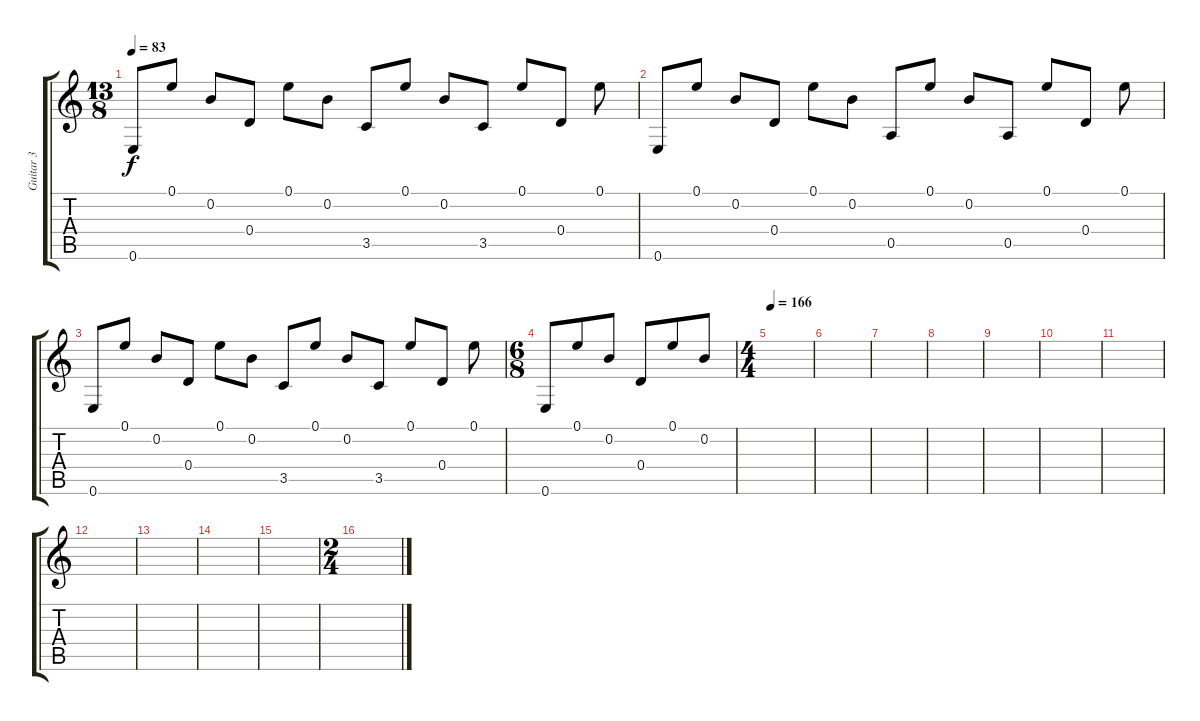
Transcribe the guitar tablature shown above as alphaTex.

\track ("Guitar 3" "Guitar 3") {instrument acousticguitarsteel}
\staff {score tabs}
\tuning (E4 B3 G3 D3 A2 E2) {hide}
\ts (13 8)
\tempo 83
\clef g2
\ks c
0.6.8{dy f} 0.1.8 0.2.8 0.4.8 0.1.8 0.2.8 3.5.8 0.1.8 0.2.8 3.5.8 0.1.8 0.4.8 0.1.8 |
0.6.8 0.1.8 0.2.8 0.4.8 0.1.8 0.2.8 0.5.8 0.1.8 0.2.8 0.5.8 0.1.8 0.4.8 0.1.8 |
0.6.8 0.1.8 0.2.8 0.4.8 0.1.8 0.2.8 3.5.8 0.1.8 0.2.8 3.5.8 0.1.8 0.4.8 0.1.8 |
\ts (6 8)
0.6.8 0.1.8 0.2.8 0.4.8 0.1.8 0.2.8 |
\ts (4 4)
\tempo 166
|
|
|
|
|
|
|
|
|
|
|
\ts (2 4)
